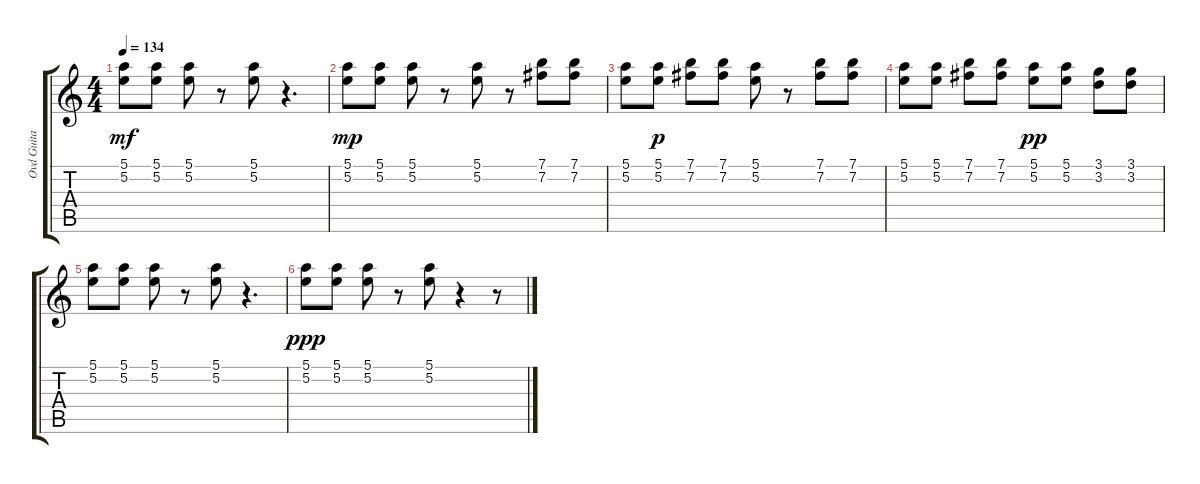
\track ("Ovd Guita" "Ovd Guita") {instrument electricguitarclean}
\staff {score tabs}
\tuning (E4 B3 G3 D3 A2 E2) {hide}
\ts (4 4)
\tempo 134
\clef g2
\ks c
(5.1 5.2).8{dy mf} (5.1 5.2).8 (5.1 5.2).8 r.8 (5.1 5.2).8 r.4{d} |
(5.1 5.2).8{dy mp} (5.1 5.2).8 (5.1 5.2).8 r.8 (5.1 5.2).8 r.8 (7.1 7.2).8 (7.1 7.2).8 |
(5.1 5.2).8 (5.1 5.2).8{dy p} (7.1 7.2).8 (7.1 7.2).8 (5.1 5.2).8 r.8 (7.1 7.2).8 (7.1 7.2).8 |
(5.1 5.2).8 (5.1 5.2).8 (7.1 7.2).8 (7.1 7.2).8 (5.1 5.2).8{dy pp} (5.1 5.2).8 (3.1 3.2).8 (3.1 3.2).8 |
(5.1 5.2).8 (5.1 5.2).8 (5.1 5.2).8 r.8 (5.1 5.2).8 r.4{d} |
(5.1 5.2).8{dy ppp} (5.1 5.2).8 (5.1 5.2).8 r.8 (5.1 5.2).8 r.4 r.8
